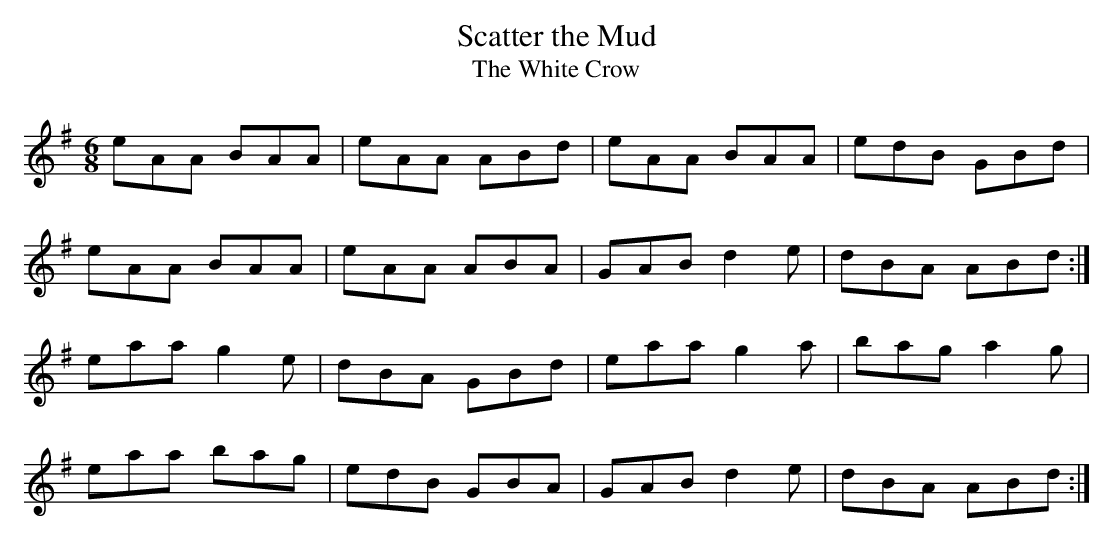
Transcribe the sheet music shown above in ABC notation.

X:1
T:Scatter the Mud
T:White Crow, The
M:6/8
K:Ador
eAA BAA|eAA ABd|eAA BAA|edB GBd|
eAA BAA|eAA ABA|GAB d2e|dBA ABd:|
eaa g2e|dBA GBd|eaa g2a|bag a2g|
eaa bag|edB GBA|GAB d2e|dBA ABd:|
